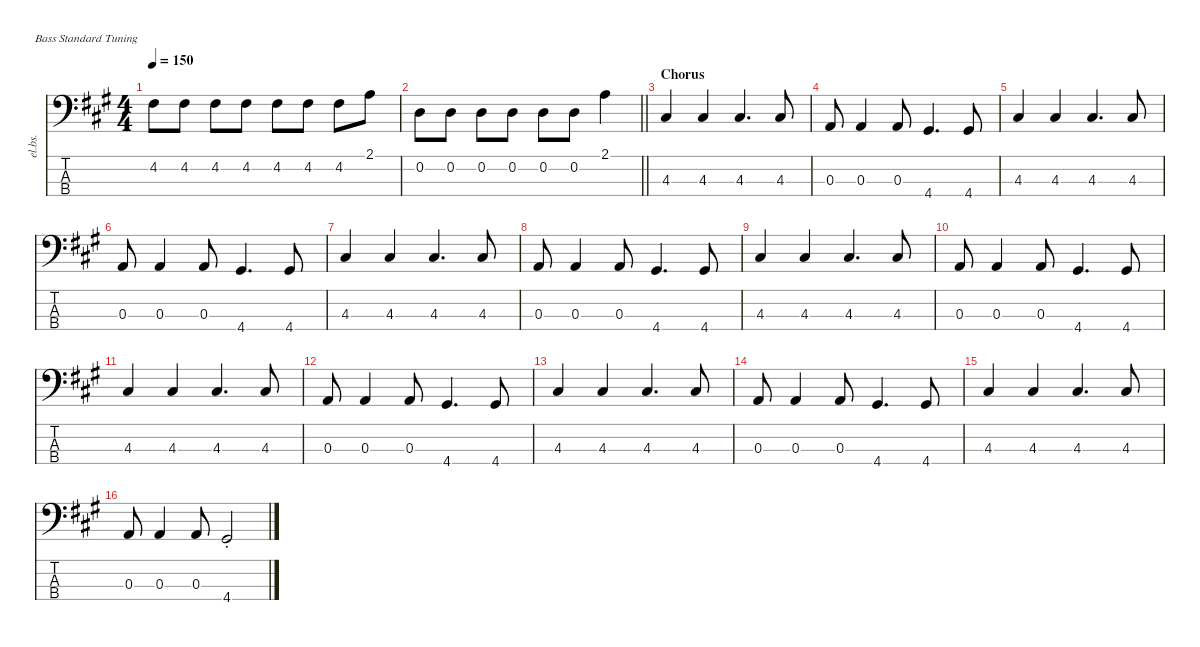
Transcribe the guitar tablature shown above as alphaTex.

\defaultSystemsLayout 4
\hideDynamics
\bracketExtendMode nobrackets
\otherSystemsTrackNameOrientation horizontal
\track ("Bass" "el.bs.") {instrument electricbassfinger}
\staff {score tabs}
\tuning (G2 D2 A1 E1)
\ts (4 4)
\tempo 150
\clef f4
\ks a
4.2{acc #}.8{dy ff} 4.2{acc #}.8{dy mf} 4.2{acc #}.8{dy f} 4.2{acc #}.8{dy ff} 4.2{acc #}.8 4.2{acc #}.8 4.2{acc #}.8 2.1{acc forcenatural}.8{dy mf} |
\barLineRight lightlight
0.2{acc forcenatural}.8{dy ff} 0.2{acc forcenatural}.8{dy fff} 0.2{acc forcenatural}.8{dy f} 0.2{acc forcenatural}.8 0.2{acc forcenatural}.8 0.2{acc forcenatural}.8 2.1{acc forcenatural}.4 |
\section ("" "Chorus")
4.3{acc #}.4{dy ff} 4.3{acc #}.4 4.3{acc #}.4{d} 4.3{acc #}.8{dy mf} |
0.3{acc forcenatural}.8{dy f} 0.3{acc forcenatural}.4{dy ff} 0.3{acc forcenatural}.8{dy f} 4.4{acc #}.4{d dy ff} 4.4{acc #}.8 |
4.3{acc #}.4{dy f} 4.3{acc #}.4 4.3{acc #}.4{d} 4.3{acc #}.8 |
0.3{acc forcenatural}.8 0.3{acc forcenatural}.4{dy ff} 0.3{acc forcenatural}.8{dy f} 4.4{acc #}.4{d} 4.4{acc #}.8{dy ff} |
4.3{acc #}.4{dy f} 4.3{acc #}.4{dy ff} 4.3{acc #}.4{d dy fff} 4.3{acc #}.8{dy ff} |
0.3{acc forcenatural}.8{dy f} 0.3{acc forcenatural}.4{dy ff} 0.3{acc forcenatural}.8{dy f} 4.4{acc #}.4{d dy mf} 4.4{acc #}.8 |
4.3{acc #}.4{dy ff} 4.3{acc #}.4{dy f} 4.3{acc #}.4{d dy ff} 4.3{acc #}.8{dy fff} |
0.3{acc forcenatural}.8{dy f} 0.3{acc forcenatural}.4{dy ff} 0.3{acc forcenatural}.8{dy f} 4.4{acc #}.4{d} 4.4{acc #}.8{dy mf} |
4.3{acc #}.4{dy f} 4.3{acc #}.4 4.3{acc #}.4{d} 4.3{acc #}.8{dy ff} |
0.3{acc forcenatural}.8{dy f} 0.3{acc forcenatural}.4{dy ff} 0.3{acc forcenatural}.8{dy f} 4.4{acc #}.4{d} 4.4{acc #}.8 |
4.3{acc #}.4 4.3{acc #}.4{dy ff} 4.3{acc #}.4{d dy f} 4.3{acc #}.8 |
0.3{acc forcenatural}.8 0.3{acc forcenatural}.4{dy ff} 0.3{acc forcenatural}.8{dy f} 4.4{acc #}.4{d} 4.4{acc #}.8{dy mf} |
4.3{acc #}.4{dy ff} 4.3{acc #}.4{dy mf} 4.3{acc #}.4{d dy ff} 4.3{acc #}.8 |
0.3{acc forcenatural}.8{dy f} 0.3{acc forcenatural}.4{dy ff} 0.3{acc forcenatural}.8{dy f} 4.4{st acc #}.2
